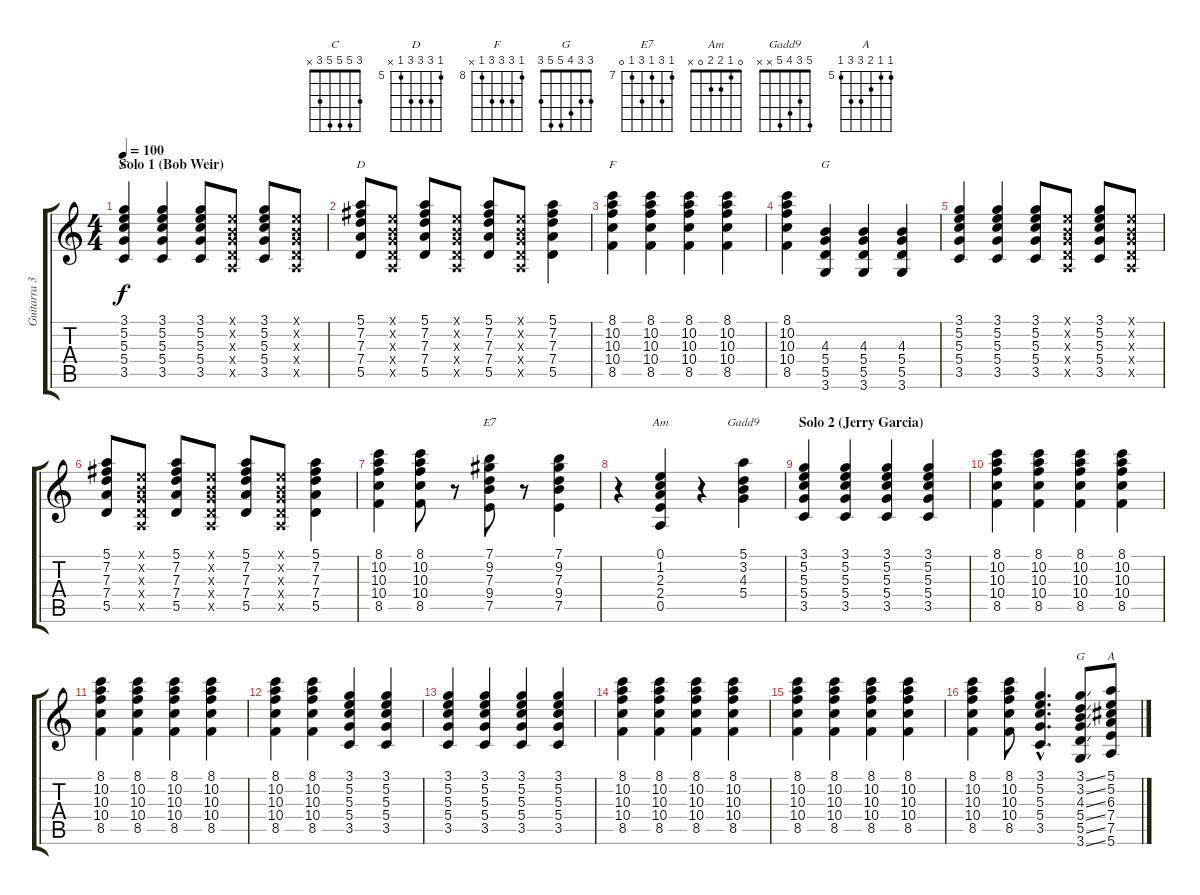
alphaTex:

\track ("Guitarra 3" "Guitarra 3") {instrument electricguitarmuted}
\staff {score tabs}
\tuning (E4 B3 G3 D3 A2 E2) {hide}
\chord ("C" 3 5 5 5 3 x)
\chord ("D" 5 7 7 7 5 x) {firstfret 5}
\chord ("F" 8 10 10 10 8 x) {firstfret 8}
\chord ("G" x x 4 5 5 3)
\chord ("E7" 7 9 7 9 7 0) {firstfret 7}
\chord ("Am" 0 1 2 2 0 x)
\chord ("Gadd9" 5 3 4 5 x x)
\chord ("G" 3 3 4 5 5 3)
\chord ("A" 5 5 6 7 7 5) {firstfret 5}
\ts (4 4)
\section ("" "Solo 1 (Bob Weir)")
\tempo 100
\clef g2
\ks c
(3.1 5.2 5.3 5.4 3.5).4{ch "C" dy f} (3.1 5.2 5.3 5.4 3.5).4 (3.1 5.2 5.3 5.4 3.5).8 (0.1{x} 0.2{x} 0.3{x} 0.4{x} 0.5{x}).8 (3.1 5.2 5.3 5.4 3.5).8 (0.1{x} 0.2{x} 0.3{x} 0.4{x} 0.5{x}).8 |
(5.1 7.2 7.3 7.4 5.5).8{ch "D"} (0.1{x} 0.2{x} 0.3{x} 0.4{x} 0.5{x}).8 (5.1 7.2 7.3 7.4 5.5).8 (0.1{x} 0.2{x} 0.3{x} 0.4{x} 0.5{x}).8 (5.1 7.2 7.3 7.4 5.5).8 (0.1{x} 0.2{x} 0.3{x} 0.4{x} 0.5{x}).8 (5.1 7.2 7.3 7.4 5.5).4 |
(8.1 10.2 10.3 10.4 8.5).4{ch "F"} (8.1 10.2 10.3 10.4 8.5).4 (8.1 10.2 10.3 10.4 8.5).4 (8.1 10.2 10.3 10.4 8.5).4 |
(8.1 10.2 10.3 10.4 8.5).4 (4.3 5.4 5.5 3.6).4{ch "G"} (4.3 5.4 5.5 3.6).4 (4.3 5.4 5.5 3.6).4 |
(3.1 5.2 5.3 5.4 3.5).4 (3.1 5.2 5.3 5.4 3.5).4 (3.1 5.2 5.3 5.4 3.5).8 (0.1{x} 0.2{x} 0.3{x} 0.4{x} 0.5{x}).8 (3.1 5.2 5.3 5.4 3.5).8 (0.1{x} 0.2{x} 0.3{x} 0.4{x} 0.5{x}).8 |
(5.1 7.2 7.3 7.4 5.5).8 (0.1{x} 0.2{x} 0.3{x} 0.4{x} 0.5{x}).8 (5.1 7.2 7.3 7.4 5.5).8 (0.1{x} 0.2{x} 0.3{x} 0.4{x} 0.5{x}).8 (5.1 7.2 7.3 7.4 5.5).8 (0.1{x} 0.2{x} 0.3{x} 0.4{x} 0.5{x}).8 (5.1 7.2 7.3 7.4 5.5).4 |
(8.1 10.2 10.3 10.4 8.5).4 (8.1 10.2 10.3 10.4 8.5).8 r.8 (7.1 9.2 7.3 9.4 7.5).8{ch "E7"} r.8 (7.1 9.2 7.3 9.4 7.5).4 |
r.4 (0.1 1.2 2.3 2.4 0.5).4{ch "Am"} r.4 (5.1 3.2 4.3 5.4).4{ch "Gadd9"} |
\section ("" "Solo 2 (Jerry Garcia)")
(3.1 5.2 5.3 5.4 3.5).4 (3.1 5.2 5.3 5.4 3.5).4 (3.1 5.2 5.3 5.4 3.5).4 (3.1 5.2 5.3 5.4 3.5).4 |
(8.1 10.2 10.3 10.4 8.5).4 (8.1 10.2 10.3 10.4 8.5).4 (8.1 10.2 10.3 10.4 8.5).4 (8.1 10.2 10.3 10.4 8.5).4 |
(8.1 10.2 10.3 10.4 8.5).4 (8.1 10.2 10.3 10.4 8.5).4 (8.1 10.2 10.3 10.4 8.5).4 (8.1 10.2 10.3 10.4 8.5).4 |
(8.1 10.2 10.3 10.4 8.5).4 (8.1 10.2 10.3 10.4 8.5).4 (3.1 5.2 5.3 5.4 3.5).4 (3.1 5.2 5.3 5.4 3.5).4 |
(3.1 5.2 5.3 5.4 3.5).4 (3.1 5.2 5.3 5.4 3.5).4 (3.1 5.2 5.3 5.4 3.5).4 (3.1 5.2 5.3 5.4 3.5).4 |
(8.1 10.2 10.3 10.4 8.5).4 (8.1 10.2 10.3 10.4 8.5).4 (8.1 10.2 10.3 10.4 8.5).4 (8.1 10.2 10.3 10.4 8.5).4 |
(8.1 10.2 10.3 10.4 8.5).4 (8.1 10.2 10.3 10.4 8.5).4 (8.1 10.2 10.3 10.4 8.5).4 (8.1 10.2 10.3 10.4 8.5).4 |
(8.1 10.2 10.3 10.4 8.5).4 (8.1 10.2 10.3 10.4 8.5).8 (3.1{hac} 5.2{hac} 5.3{hac} 5.4{hac} 3.5{hac}).4{d} (3.1{ss} 3.2{ss} 4.3{ss} 5.4{ss} 5.5{ss} 3.6{ss}).8{ch "G"} (5.1 5.2 6.3 7.4 7.5 5.6).8{ch "A"}
